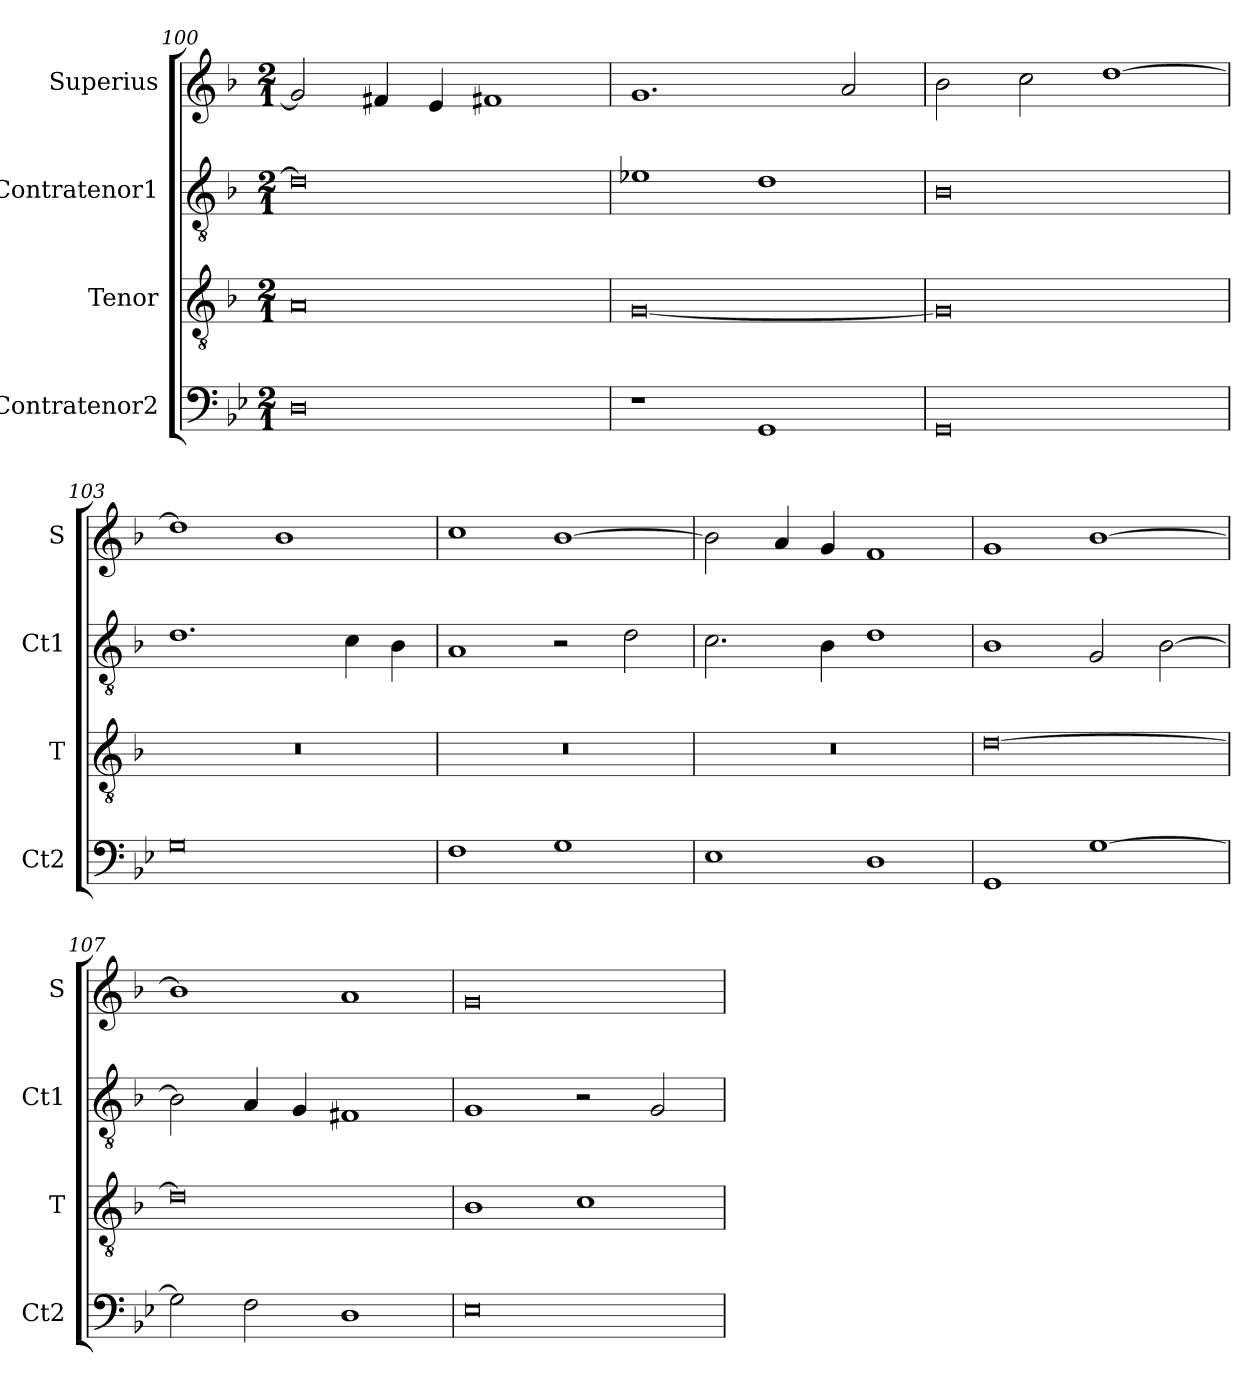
**kern	**kern	**kern	**kern
*part4	*part3	*part2	*part1
*staff4	*staff3	*staff2	*staff1
*I"Contratenor2	*I"Tenor	*I"Contratenor1	*I"Superius
*I'Ct2	*I'T	*I'Ct1	*I'S
*clefF4	*clefGv2	*clefGv2	*clefG2
*k[b-e-]	*k[b-]	*k[b-]	*k[b-]
*M2/1	*M2/1	*M2/1	*M2/1
=100	=100	=100	=100
0D	0A	0d]	2g/]
.	.	.	4f#X/
.	.	.	4e/
.	.	.	1f#X
=101	=101	=101	=101
1r	[0G	1e-X	1.g
1GG	.	1d	.
.	.	.	2a/
=102	=102	=102	=102
0GG	0G]	0B-	2b-\
.	.	.	2cc\
.	.	.	[1dd
=103	=103	=103	=103
0G	0r	1.d	1dd]
.	.	.	1b-
.	.	4c\	.
.	.	4B-\	.
=104	=104	=104	=104
1F	0r	1A	1cc
1G	.	2r	[1b-
.	.	2d\	.
=105	=105	=105	=105
1E-	0r	2.c\	2b-\]
.	.	.	4a/
.	.	4B-\	4g/
1D	.	1d	1f
=106	=106	=106	=106
1GG	[0d	1B-	1g
[1G	.	2G/	[1b-
.	.	[2B-\	.
=107	=107	=107	=107
2G\]	0d]	2B-\]	1b-]
2F\	.	4A/	.
.	.	4G/	.
1D	.	1F#X	1a
=108	=108	=108	=108
0E-	1B-	1G	0g
.	1c	2r	.
.	.	2G/	.
=	=	=	=
*-	*-	*-	*-
